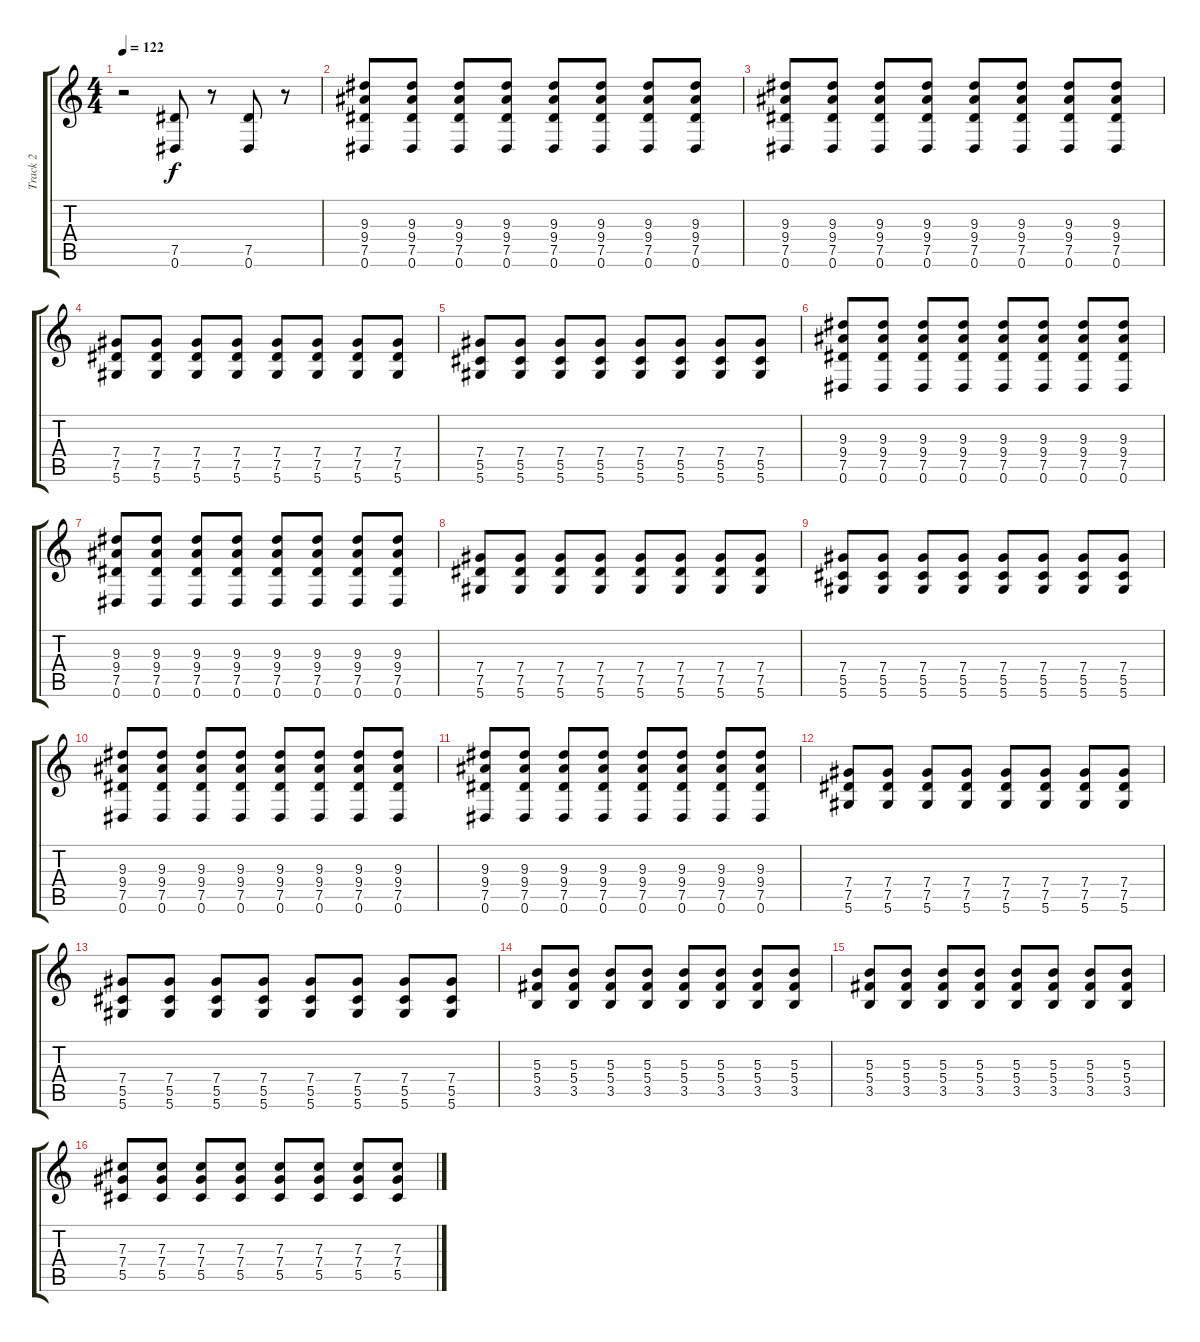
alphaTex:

\track ("Track 2" "Track 2") {instrument distortionguitar}
\staff {score tabs}
\tuning (Eb4 Bb3 Gb3 Db3 Ab2 Eb2) {hide}
\ts (4 4)
\tempo 122
\clef g2
\ks c
r.2{dy f} (7.5 0.6).8 r.8 (7.5 0.6).8 r.8 |
(9.3 9.4 7.5 0.6).8 (9.3 9.4 7.5 0.6).8 (9.3 9.4 7.5 0.6).8 (9.3 9.4 7.5 0.6).8 (9.3 9.4 7.5 0.6).8 (9.3 9.4 7.5 0.6).8 (9.3 9.4 7.5 0.6).8 (9.3 9.4 7.5 0.6).8 |
(9.3 9.4 7.5 0.6).8 (9.3 9.4 7.5 0.6).8 (9.3 9.4 7.5 0.6).8 (9.3 9.4 7.5 0.6).8 (9.3 9.4 7.5 0.6).8 (9.3 9.4 7.5 0.6).8 (9.3 9.4 7.5 0.6).8 (9.3 9.4 7.5 0.6).8 |
(7.4 7.5 5.6).8 (7.4 7.5 5.6).8 (7.4 7.5 5.6).8 (7.4 7.5 5.6).8 (7.4 7.5 5.6).8 (7.4 7.5 5.6).8 (7.4 7.5 5.6).8 (7.4 7.5 5.6).8 |
(7.4 5.5 5.6).8 (7.4 5.5 5.6).8 (7.4 5.5 5.6).8 (7.4 5.5 5.6).8 (7.4 5.5 5.6).8 (7.4 5.5 5.6).8 (7.4 5.5 5.6).8 (7.4 5.5 5.6).8 |
(9.3 9.4 7.5 0.6).8 (9.3 9.4 7.5 0.6).8 (9.3 9.4 7.5 0.6).8 (9.3 9.4 7.5 0.6).8 (9.3 9.4 7.5 0.6).8 (9.3 9.4 7.5 0.6).8 (9.3 9.4 7.5 0.6).8 (9.3 9.4 7.5 0.6).8 |
(9.3 9.4 7.5 0.6).8 (9.3 9.4 7.5 0.6).8 (9.3 9.4 7.5 0.6).8 (9.3 9.4 7.5 0.6).8 (9.3 9.4 7.5 0.6).8 (9.3 9.4 7.5 0.6).8 (9.3 9.4 7.5 0.6).8 (9.3 9.4 7.5 0.6).8 |
(7.4 7.5 5.6).8 (7.4 7.5 5.6).8 (7.4 7.5 5.6).8 (7.4 7.5 5.6).8 (7.4 7.5 5.6).8 (7.4 7.5 5.6).8 (7.4 7.5 5.6).8 (7.4 7.5 5.6).8 |
(7.4 5.5 5.6).8 (7.4 5.5 5.6).8 (7.4 5.5 5.6).8 (7.4 5.5 5.6).8 (7.4 5.5 5.6).8 (7.4 5.5 5.6).8 (7.4 5.5 5.6).8 (7.4 5.5 5.6).8 |
(9.3 9.4 7.5 0.6).8 (9.3 9.4 7.5 0.6).8 (9.3 9.4 7.5 0.6).8 (9.3 9.4 7.5 0.6).8 (9.3 9.4 7.5 0.6).8 (9.3 9.4 7.5 0.6).8 (9.3 9.4 7.5 0.6).8 (9.3 9.4 7.5 0.6).8 |
(9.3 9.4 7.5 0.6).8 (9.3 9.4 7.5 0.6).8 (9.3 9.4 7.5 0.6).8 (9.3 9.4 7.5 0.6).8 (9.3 9.4 7.5 0.6).8 (9.3 9.4 7.5 0.6).8 (9.3 9.4 7.5 0.6).8 (9.3 9.4 7.5 0.6).8 |
(7.4 7.5 5.6).8 (7.4 7.5 5.6).8 (7.4 7.5 5.6).8 (7.4 7.5 5.6).8 (7.4 7.5 5.6).8 (7.4 7.5 5.6).8 (7.4 7.5 5.6).8 (7.4 7.5 5.6).8 |
(7.4 5.5 5.6).8 (7.4 5.5 5.6).8 (7.4 5.5 5.6).8 (7.4 5.5 5.6).8 (7.4 5.5 5.6).8 (7.4 5.5 5.6).8 (7.4 5.5 5.6).8 (7.4 5.5 5.6).8 |
(5.3 5.4 3.5).8 (5.3 5.4 3.5).8 (5.3 5.4 3.5).8 (5.3 5.4 3.5).8 (5.3 5.4 3.5).8 (5.3 5.4 3.5).8 (5.3 5.4 3.5).8 (5.3 5.4 3.5).8 |
(5.3 5.4 3.5).8 (5.3 5.4 3.5).8 (5.3 5.4 3.5).8 (5.3 5.4 3.5).8 (5.3 5.4 3.5).8 (5.3 5.4 3.5).8 (5.3 5.4 3.5).8 (5.3 5.4 3.5).8 |
(7.3 7.4 5.5).8 (7.3 7.4 5.5).8 (7.3 7.4 5.5).8 (7.3 7.4 5.5).8 (7.3 7.4 5.5).8 (7.3 7.4 5.5).8 (7.3 7.4 5.5).8 (7.3 7.4 5.5).8
